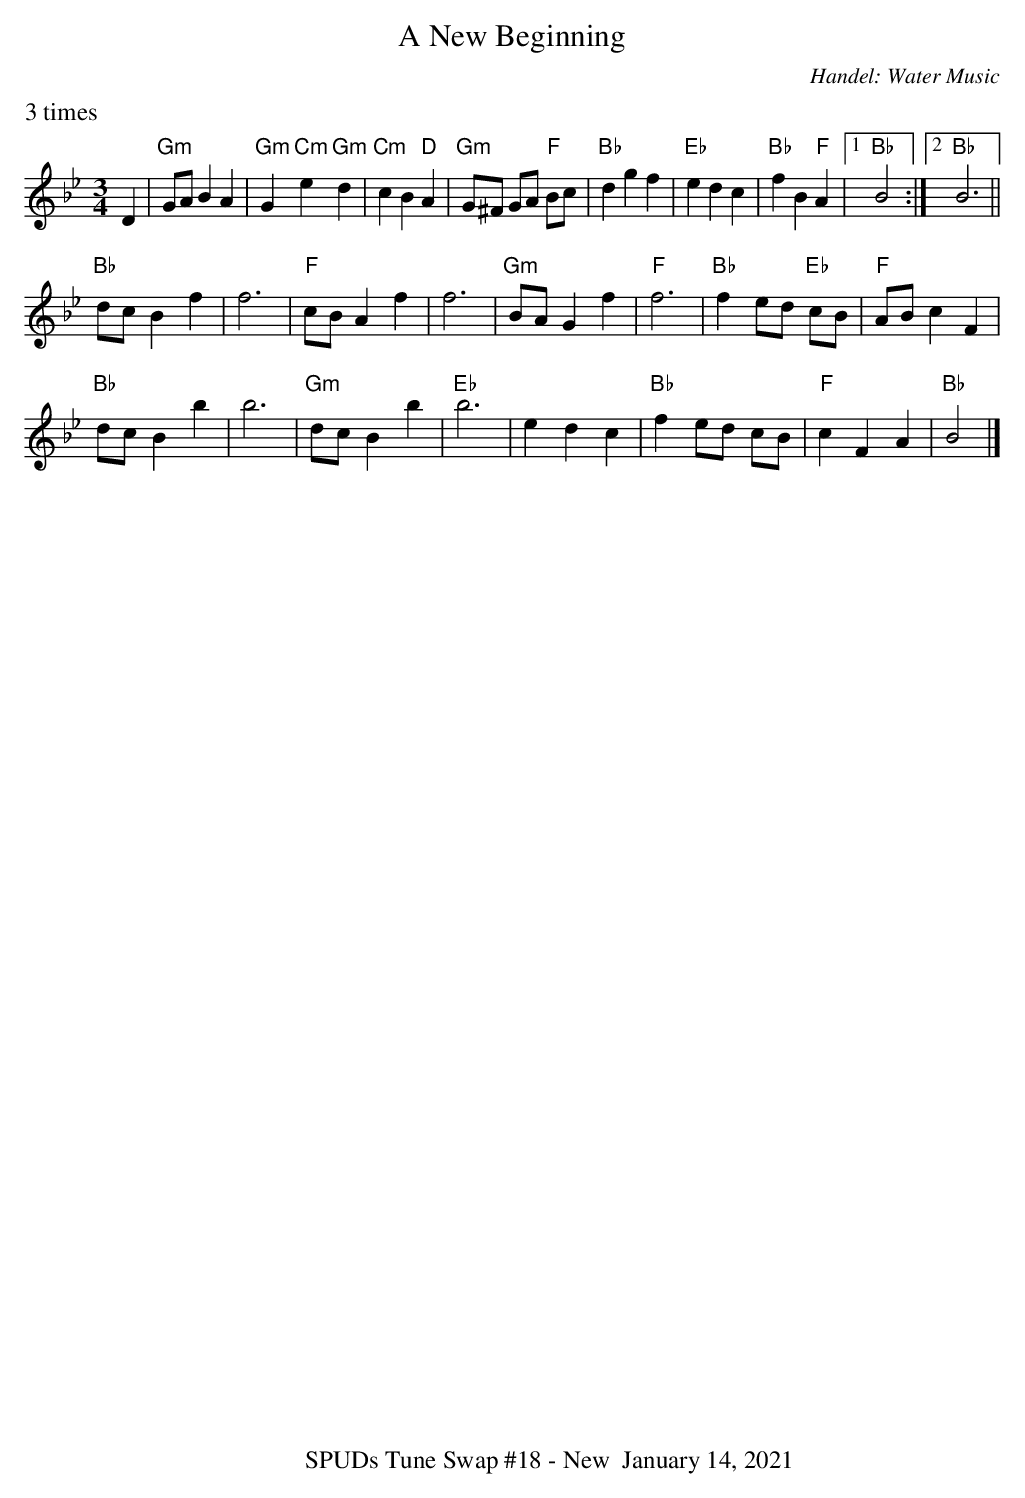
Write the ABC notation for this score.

X:1
T:A New Beginning
C:Handel: Water Music
M:3/4
L:1/8
K:Gm
%%text 3 times
D2|"Gm"GA B2 A2|"Gm"G2 "Cm"e2 "Gm"d2|"Cm"c2 B2 "D"A2|"Gm"G^F GA "F"Bc|\
"Bb"d2 g2 f2|"Eb"e2 d2 c2|"Bb"f2 B2 "F"A2|1"Bb"B4:|2"Bb"B6||
"Bb"dc B2 f2|f6|"F"cB A2 f2|f6|\
"Gm"BA G2 f2|"F"f6|"Bb"f2 ed "Eb"cB|"F"AB c2 F2|
"Bb"dc B2 b2|b6|"Gm"dc B2 b2|"Eb"b6|\
e2d2c2|"Bb"f2 ed cB|"F"c2F2A2|"Bb"B4|]
